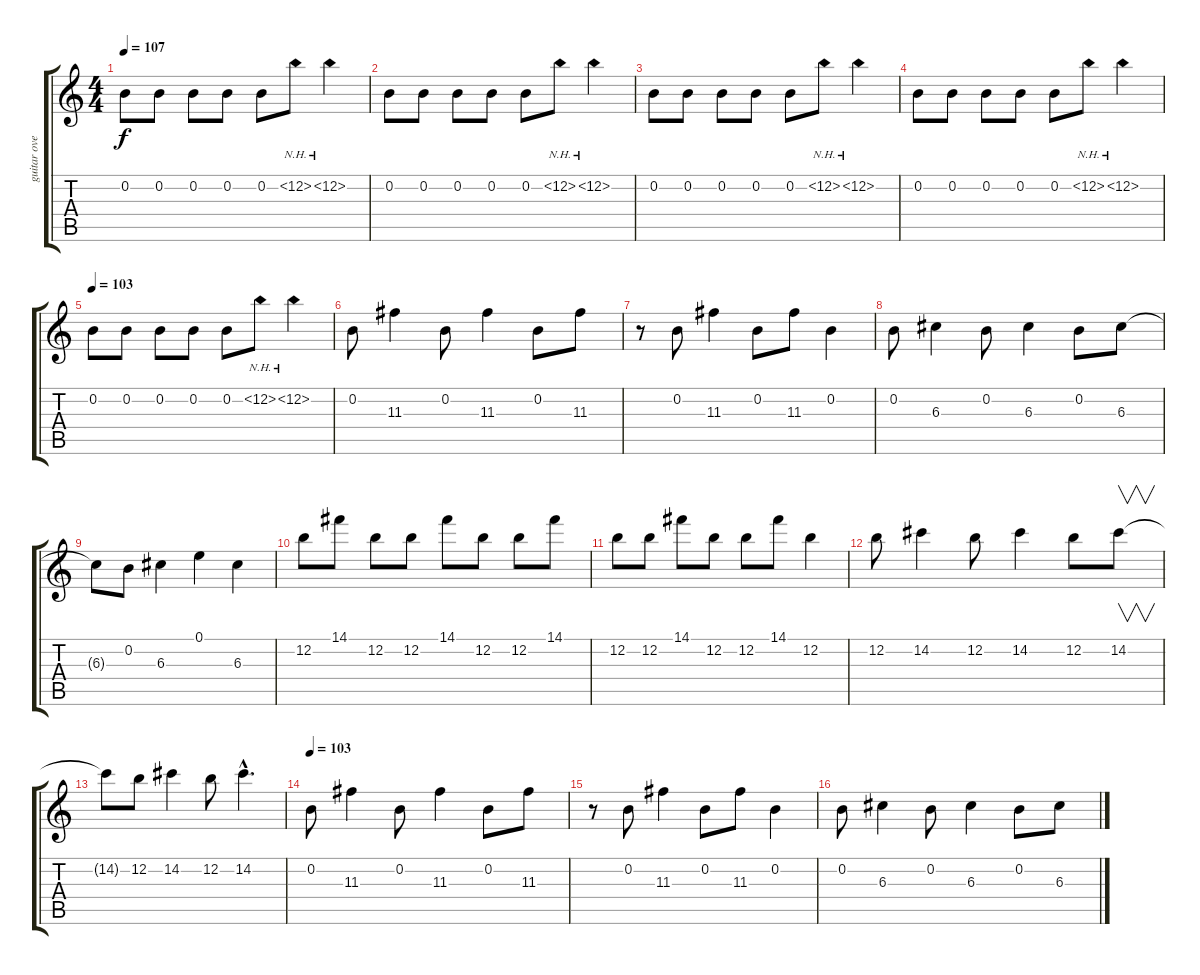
\track ("guitar overdubs" "guitar ove") {instrument overdrivenguitar}
\staff {score tabs}
\tuning (E4 B3 G3 D3 A2 E2) {hide}
\ts (4 4)
\tempo 107
\clef g2
\ks c
0.2.8{dy f} 0.2.8 0.2.8 0.2.8 0.2.8 12.2{nh}.8 12.2{nh}.4 |
0.2.8 0.2.8 0.2.8 0.2.8 0.2.8 12.2{nh}.8 12.2{nh}.4 |
0.2.8 0.2.8 0.2.8 0.2.8 0.2.8 12.2{nh}.8 12.2{nh}.4 |
0.2.8 0.2.8 0.2.8 0.2.8 0.2.8 12.2{nh}.8 12.2{nh}.4 |
\tempo 103
0.2.8 0.2.8 0.2.8 0.2.8 0.2.8 12.2{nh}.8 12.2{nh}.4 |
0.2.8{volume 10} 11.3.4 0.2.8 11.3.4 0.2.8 11.3.8 |
r.8 0.2.8 11.3.4 0.2.8 11.3.8 0.2.4 |
0.2.8 6.3.4 0.2.8 6.3.4 0.2.8 6.3.8 |
6.3{t}.8 0.2.8 6.3.4 0.1.4 6.3.4 |
12.2.8 14.1.8 12.2.8 12.2.8 14.1.8 12.2.8 12.2.8 14.1.8 |
12.2.8 12.2.8 14.1.8 12.2.8 12.2.8 14.1.8 12.2.4 |
12.2.8 14.2.4 12.2.8 14.2.4 12.2.8 14.2.8{v} |
14.2{t}.8 12.2.8 14.2.4 12.2.8 14.2{hac}.4{d} |
\tempo 103
0.2.8{volume 7} 11.3.4 0.2.8 11.3.4 0.2.8 11.3.8 |
r.8 0.2.8 11.3.4 0.2.8 11.3.8 0.2.4 |
0.2.8 6.3.4 0.2.8 6.3.4 0.2.8 6.3.8
